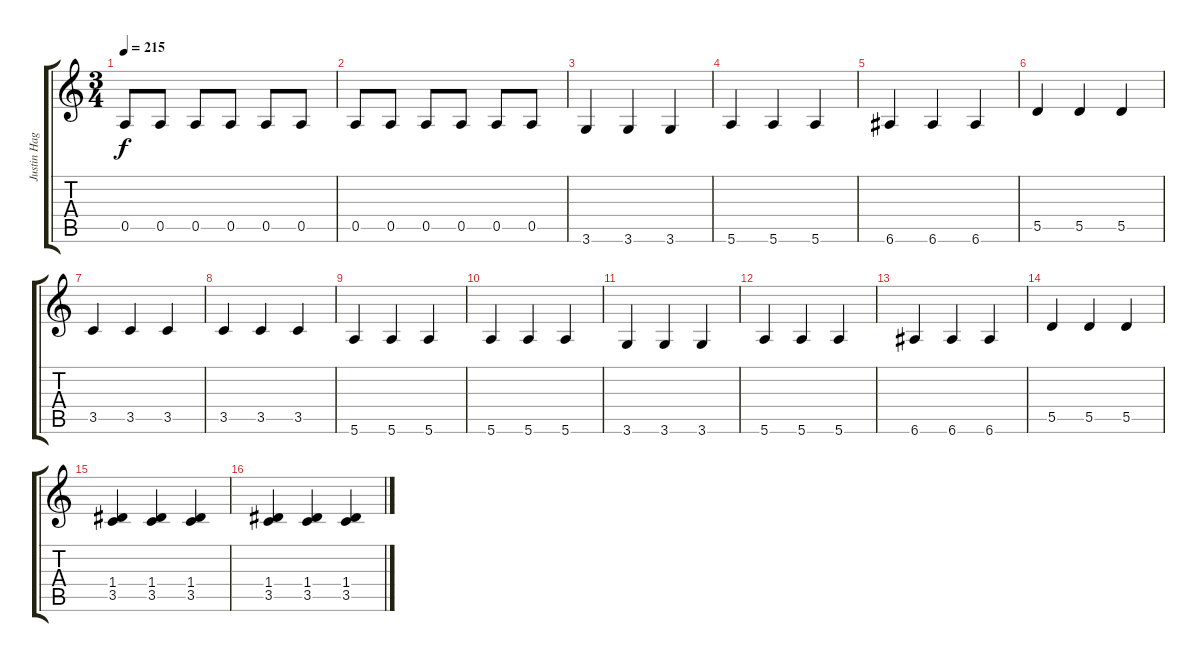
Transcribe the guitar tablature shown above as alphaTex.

\track ("Justin Hagberg (3 Inches of Blood)" "Justin Hag") {instrument distortionguitar}
\staff {score tabs}
\tuning (E4 B3 G3 D3 A2 E2) {hide}
\ts (3 4)
\tempo 215
\clef g2
\ks c
0.5.8{dy f} 0.5.8 0.5.8 0.5.8 0.5.8 0.5.8 |
0.5.8 0.5.8 0.5.8 0.5.8 0.5.8 0.5.8 |
3.6.4 3.6.4 3.6.4 |
5.6.4 5.6.4 5.6.4 |
6.6.4 6.6.4 6.6.4 |
5.5.4 5.5.4 5.5.4 |
3.5.4 3.5.4 3.5.4 |
3.5.4 3.5.4 3.5.4 |
5.6.4 5.6.4 5.6.4 |
5.6.4 5.6.4 5.6.4 |
3.6.4 3.6.4 3.6.4 |
5.6.4 5.6.4 5.6.4 |
6.6.4 6.6.4 6.6.4 |
5.5.4 5.5.4 5.5.4 |
(1.4 3.5).4 (1.4 3.5).4 (1.4 3.5).4 |
(1.4 3.5).4 (1.4 3.5).4 (1.4 3.5).4
